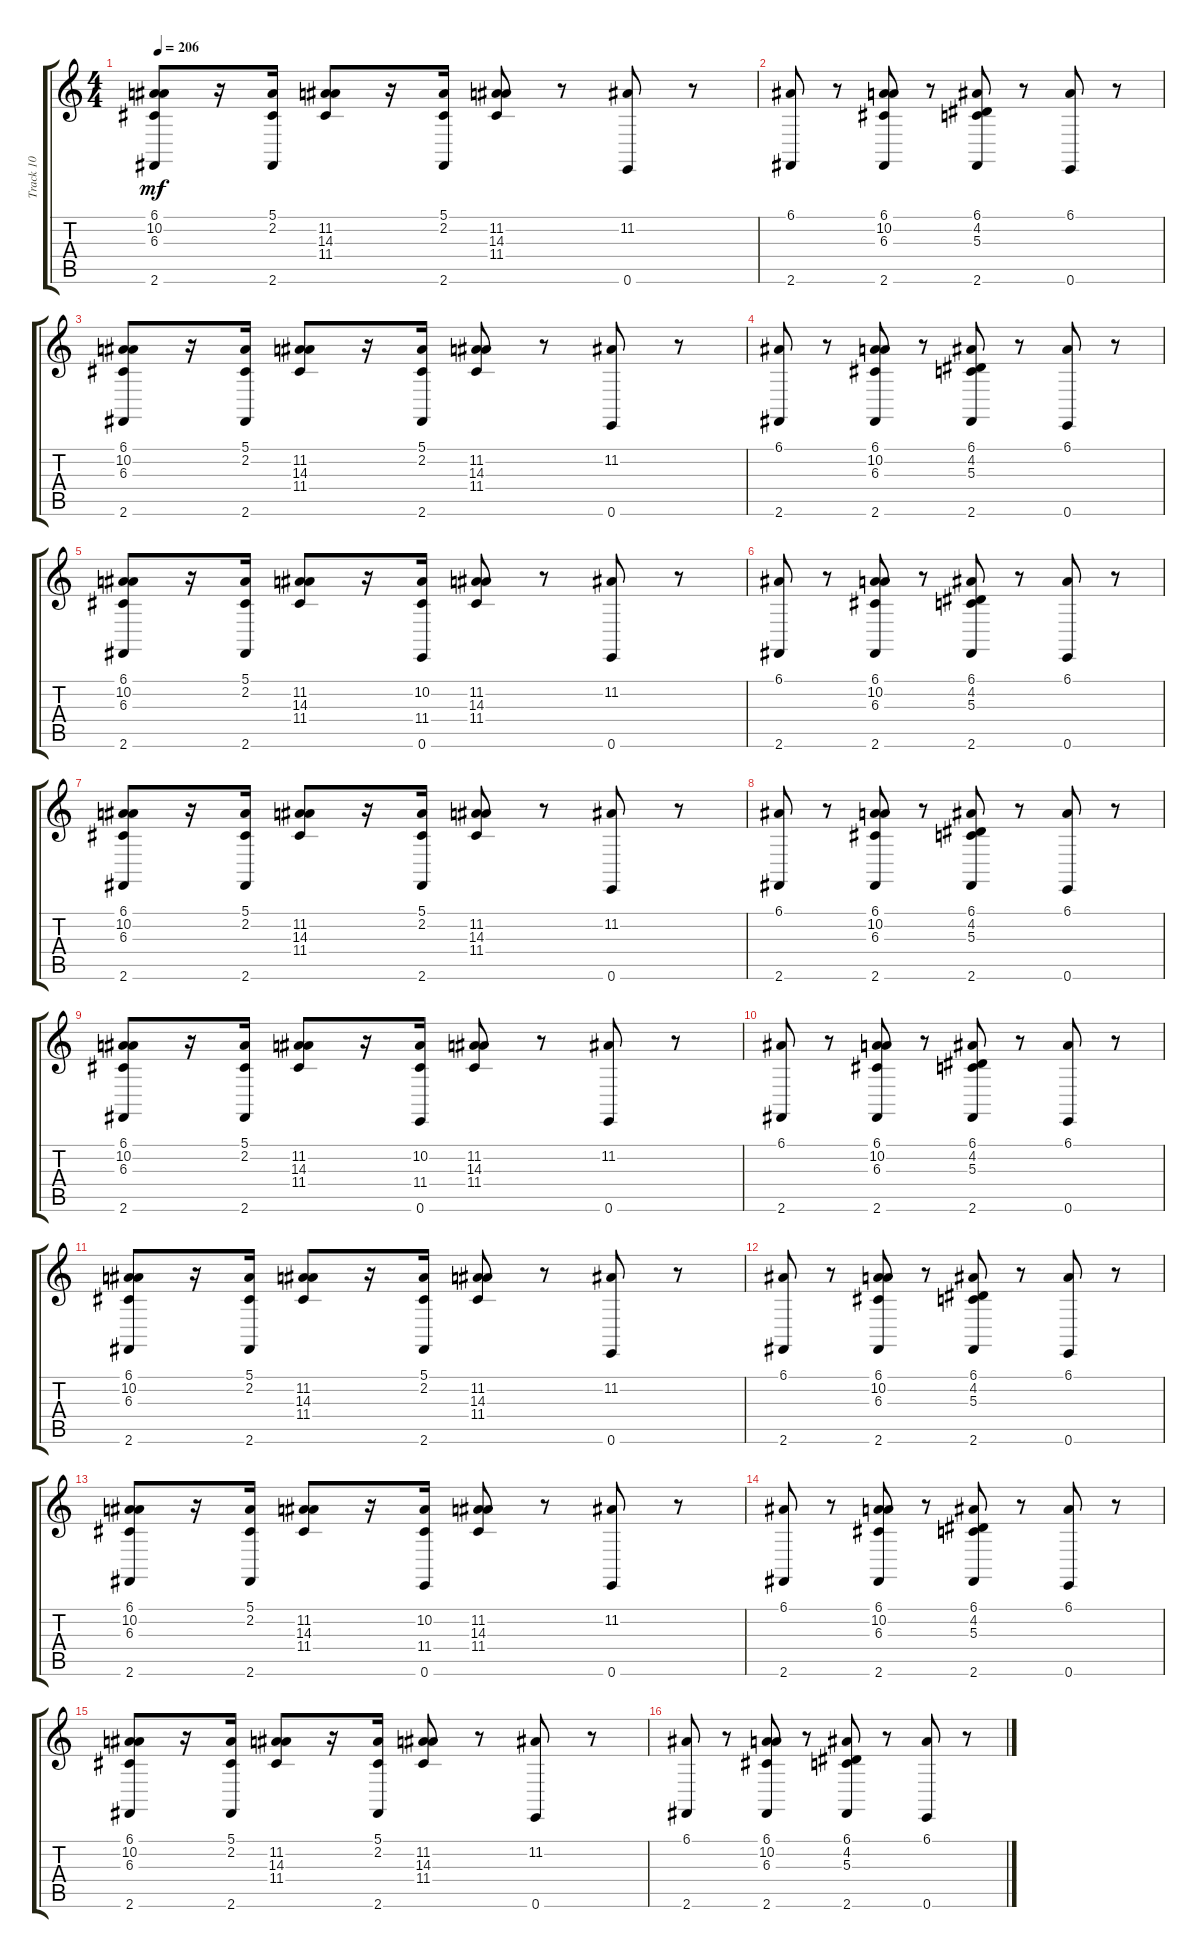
\track ("Track 10" "Track 10") {instrument celesta}
\staff {score tabs}
\tuning (E4 B3 G3 D3 A2 E2) {hide}
\ts (4 4)
\tempo 206
\clef g2
\ks c
(6.1 10.2 6.3 2.6).8{dy mf} r.16 (5.1 2.2 2.6).16 (11.2 14.3 11.4).8 r.16 (5.1 2.2 2.6).16 (11.2 14.3 11.4).8 r.8 (11.2 0.6).8 r.8 |
(6.1 2.6).8 r.8 (6.1 10.2 6.3 2.6).8 r.8 (6.1 4.2 5.3 2.6).8 r.8 (6.1 0.6).8 r.8 |
(6.1 10.2 6.3 2.6).8 r.16 (5.1 2.2 2.6).16 (11.2 14.3 11.4).8 r.16 (5.1 2.2 2.6).16 (11.2 14.3 11.4).8 r.8 (11.2 0.6).8 r.8 |
(6.1 2.6).8 r.8 (6.1 10.2 6.3 2.6).8 r.8 (6.1 4.2 5.3 2.6).8 r.8 (6.1 0.6).8 r.8 |
(6.1 10.2 6.3 2.6).8 r.16 (5.1 2.2 2.6).16 (11.2 14.3 11.4).8 r.16 (10.2 11.4 0.6).16 (11.2 14.3 11.4).8 r.8 (11.2 0.6).8 r.8 |
(6.1 2.6).8 r.8 (6.1 10.2 6.3 2.6).8 r.8 (6.1 4.2 5.3 2.6).8 r.8 (6.1 0.6).8 r.8 |
(6.1 10.2 6.3 2.6).8 r.16 (5.1 2.2 2.6).16 (11.2 14.3 11.4).8 r.16 (5.1 2.2 2.6).16 (11.2 14.3 11.4).8 r.8 (11.2 0.6).8 r.8 |
(6.1 2.6).8 r.8 (6.1 10.2 6.3 2.6).8 r.8 (6.1 4.2 5.3 2.6).8 r.8 (6.1 0.6).8 r.8 |
(6.1 10.2 6.3 2.6).8 r.16 (5.1 2.2 2.6).16 (11.2 14.3 11.4).8 r.16 (10.2 11.4 0.6).16 (11.2 14.3 11.4).8 r.8 (11.2 0.6).8 r.8 |
(6.1 2.6).8 r.8 (6.1 10.2 6.3 2.6).8 r.8 (6.1 4.2 5.3 2.6).8 r.8 (6.1 0.6).8 r.8 |
(6.1 10.2 6.3 2.6).8 r.16 (5.1 2.2 2.6).16 (11.2 14.3 11.4).8 r.16 (5.1 2.2 2.6).16 (11.2 14.3 11.4).8 r.8 (11.2 0.6).8 r.8 |
(6.1 2.6).8 r.8 (6.1 10.2 6.3 2.6).8 r.8 (6.1 4.2 5.3 2.6).8 r.8 (6.1 0.6).8 r.8 |
(6.1 10.2 6.3 2.6).8 r.16 (5.1 2.2 2.6).16 (11.2 14.3 11.4).8 r.16 (10.2 11.4 0.6).16 (11.2 14.3 11.4).8 r.8 (11.2 0.6).8 r.8 |
(6.1 2.6).8 r.8 (6.1 10.2 6.3 2.6).8 r.8 (6.1 4.2 5.3 2.6).8 r.8 (6.1 0.6).8 r.8 |
(6.1 10.2 6.3 2.6).8 r.16 (5.1 2.2 2.6).16 (11.2 14.3 11.4).8 r.16 (5.1 2.2 2.6).16 (11.2 14.3 11.4).8 r.8 (11.2 0.6).8 r.8 |
(6.1 2.6).8 r.8 (6.1 10.2 6.3 2.6).8 r.8 (6.1 4.2 5.3 2.6).8 r.8 (6.1 0.6).8 r.8
